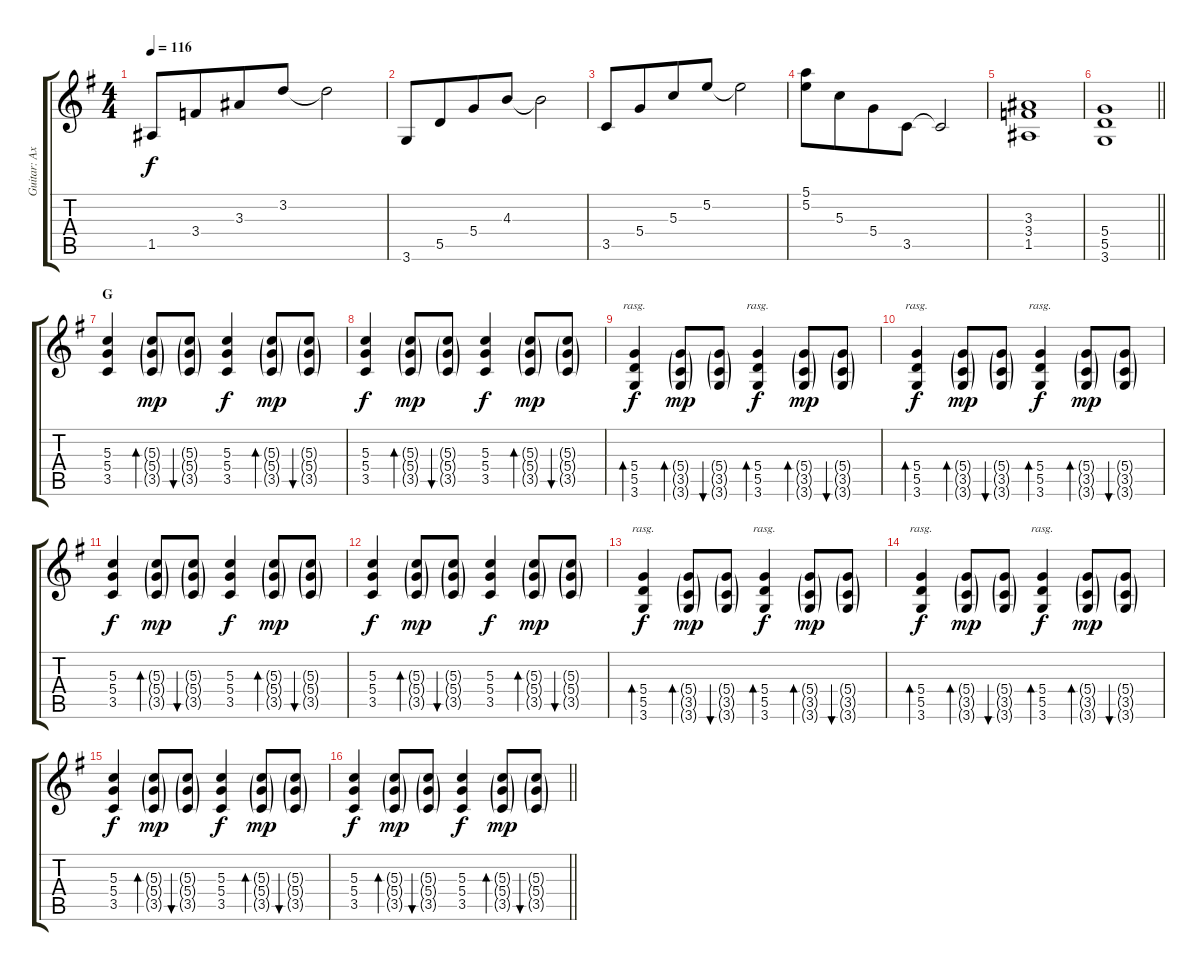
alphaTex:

\track ("Guitar: Axel" "Guitar: Ax") {instrument electricguitarjazz}
\staff {score tabs}
\tuning (E4 B3 G3 D3 A2 E2) {hide}
\ts (4 4)
\tempo 116
\clef g2
\ks g
1.5.8{dy f} 3.4.8{beam merge} 3.3.8 3.2.8 3.2{t}.2 |
3.6.8 5.5.8{beam merge} 5.4.8 4.3.8 4.3{t}.2 |
3.5.8 5.4.8{beam merge} 5.3.8 5.2.8 5.2{t}.2 |
(5.1 5.2).8 5.3.8{beam merge} 5.4.8 3.5.8 3.5{t}.2 |
(3.3 3.4 1.5).1 |
\barLineRight lightlight
(5.4 5.5 3.6).1 |
\section ("" "G")
(5.3 5.4 3.5).4 (5.3{g} 5.4{g} 3.5{g}).8{bd 120 dy mp} (5.3{g} 5.4{g} 3.5{g}).8{bu 120} (5.3 5.4 3.5).4{dy f} (5.3{g} 5.4{g} 3.5{g}).8{bd 120 dy mp} (5.3{g} 5.4{g} 3.5{g}).8{bu 120} |
(5.3 5.4 3.5).4{dy f} (5.3{g} 5.4{g} 3.5{g}).8{bd 120 dy mp} (5.3{g} 5.4{g} 3.5{g}).8{bu 120} (5.3 5.4 3.5).4{dy f} (5.3{g} 5.4{g} 3.5{g}).8{bd 120 dy mp} (5.3{g} 5.4{g} 3.5{g}).8{bu 120} |
(5.4 5.5 3.6).4{bd 480 rasg ii dy f} (5.4{g} 3.5{g} 3.6{g}).8{bd 120 dy mp} (5.4{g} 3.5{g} 3.6{g}).8{bu 120} (5.4 5.5 3.6).4{bd 480 rasg ii dy f} (5.4{g} 3.5{g} 3.6{g}).8{bd 120 dy mp} (5.4{g} 3.5{g} 3.6{g}).8{bu 120} |
(5.4 5.5 3.6).4{bd 480 rasg ii dy f} (5.4{g} 3.5{g} 3.6{g}).8{bd 120 dy mp} (5.4{g} 3.5{g} 3.6{g}).8{bu 120} (5.4 5.5 3.6).4{bd 480 rasg ii dy f} (5.4{g} 3.5{g} 3.6{g}).8{bd 120 dy mp} (5.4{g} 3.5{g} 3.6{g}).8{bu 120} |
(5.3 5.4 3.5).4{dy f} (5.3{g} 5.4{g} 3.5{g}).8{bd 120 dy mp} (5.3{g} 5.4{g} 3.5{g}).8{bu 120} (5.3 5.4 3.5).4{dy f} (5.3{g} 5.4{g} 3.5{g}).8{bd 120 dy mp} (5.3{g} 5.4{g} 3.5{g}).8{bu 120} |
(5.3 5.4 3.5).4{dy f} (5.3{g} 5.4{g} 3.5{g}).8{bd 120 dy mp} (5.3{g} 5.4{g} 3.5{g}).8{bu 120} (5.3 5.4 3.5).4{dy f} (5.3{g} 5.4{g} 3.5{g}).8{bd 120 dy mp} (5.3{g} 5.4{g} 3.5{g}).8{bu 120} |
(5.4 5.5 3.6).4{bd 480 rasg ii dy f} (5.4{g} 3.5{g} 3.6{g}).8{bd 120 dy mp} (5.4{g} 3.5{g} 3.6{g}).8{bu 120} (5.4 5.5 3.6).4{bd 480 rasg ii dy f} (5.4{g} 3.5{g} 3.6{g}).8{bd 120 dy mp} (5.4{g} 3.5{g} 3.6{g}).8{bu 120} |
(5.4 5.5 3.6).4{bd 480 rasg ii dy f} (5.4{g} 3.5{g} 3.6{g}).8{bd 120 dy mp} (5.4{g} 3.5{g} 3.6{g}).8{bu 120} (5.4 5.5 3.6).4{bd 480 rasg ii dy f} (5.4{g} 3.5{g} 3.6{g}).8{bd 120 dy mp} (5.4{g} 3.5{g} 3.6{g}).8{bu 120} |
(5.3 5.4 3.5).4{dy f} (5.3{g} 5.4{g} 3.5{g}).8{bd 120 dy mp} (5.3{g} 5.4{g} 3.5{g}).8{bu 120} (5.3 5.4 3.5).4{dy f} (5.3{g} 5.4{g} 3.5{g}).8{bd 120 dy mp} (5.3{g} 5.4{g} 3.5{g}).8{bu 120} |
\barLineRight lightlight
(5.3 5.4 3.5).4{dy f} (5.3{g} 5.4{g} 3.5{g}).8{bd 120 dy mp} (5.3{g} 5.4{g} 3.5{g}).8{bu 120} (5.3 5.4 3.5).4{dy f} (5.3{g} 5.4{g} 3.5{g}).8{bd 120 dy mp} (5.3{g} 5.4{g} 3.5{g}).8{bu 120}
